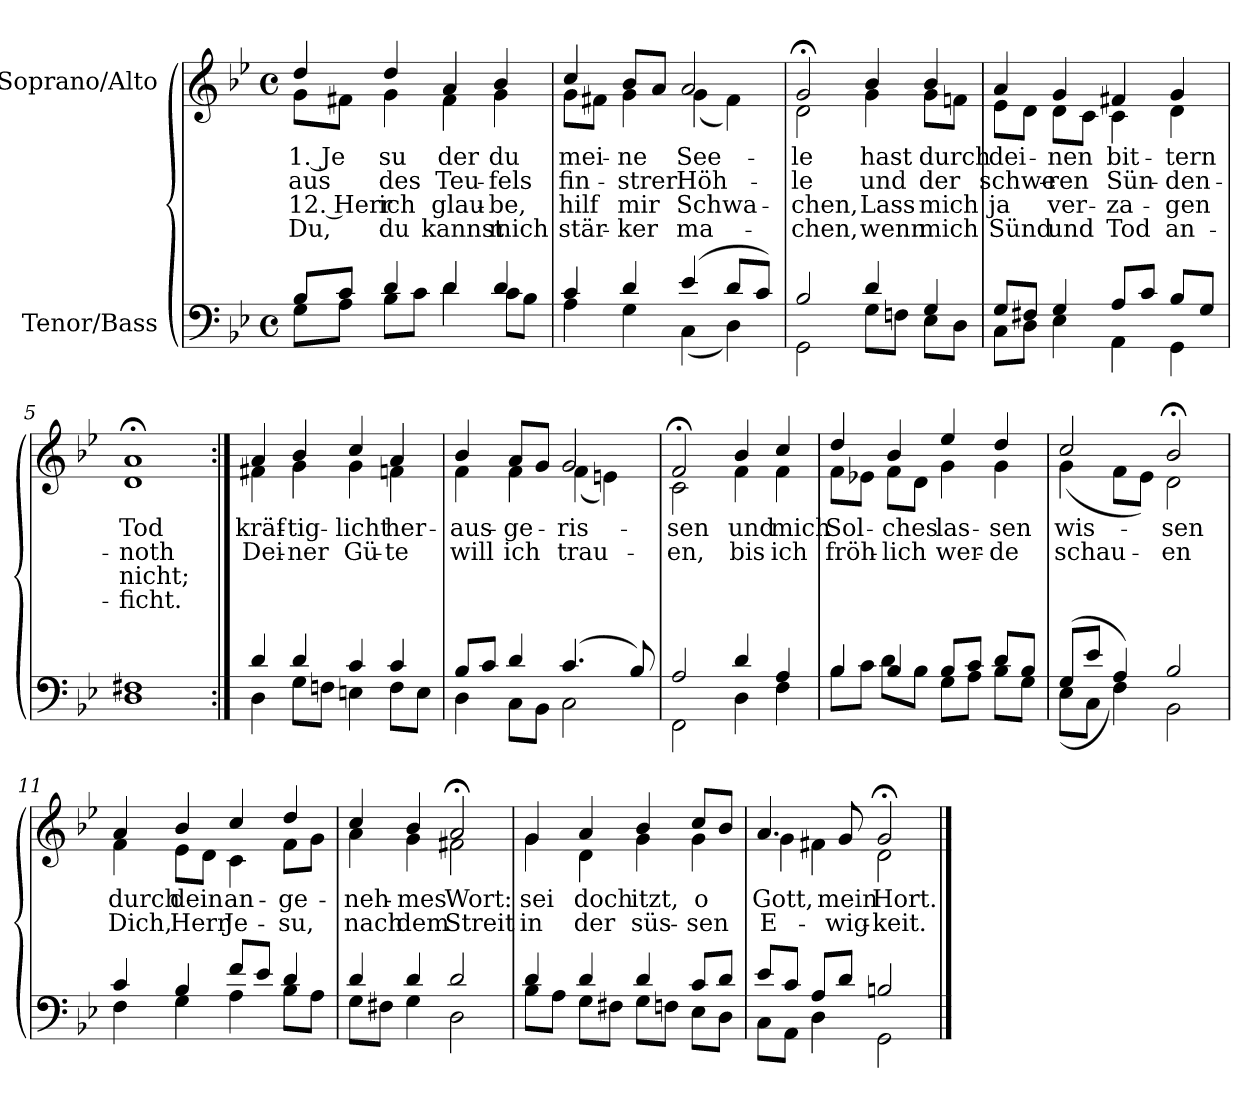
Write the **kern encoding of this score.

**kern	**kern	**text	**text	**text	**text
*part2	*part1	*part1	*part1	*part1	*part1
*staff2	*staff1	*staff1	*staff1	*staff1	*staff1
*I"Tenor/Bass	*I"Soprano/Alto	*	*	*	*
*clefF4	*clefG2	*	*	*	*
*k[b-e-]	*k[b-e-]	*	*	*	*
*M4/4	*M4/4	*	*	*	*
*met(c)	*met(c)	*	*	*	*
=1	=1	=1	=1	=1	=1
*^	*	*	*	*	*
!	!	!	!LO:LY:b	!LO:LY:b	!LO:LY:b	!LO:LY:b
*	*	*^	*	*	*	*
8B-/L	8G\L	4dd/	8g\L	1. Je	aus	12. Herr	Du,
8c/J	8A\J	.	8f#X\J	.	.	.	.
!	!	!	!	!LO:LY:b	!LO:LY:b	!LO:LY:b	!LO:LY:b
4d/	8B-\L	4dd/	4g\	su	des	ich	du
.	8c\J	.	.	.	.	.	.
!	!	!	!	!LO:LY:b	!LO:LY:b	!LO:LY:b	!LO:LY:b
4d/	4d\	4a/	4f#\	der	Teu-	glau-	kannst
!	!	!	!	!LO:LY:b	!LO:LY:b	!LO:LY:b	!LO:LY:b
4d/	8c\L	4b-/	4g\	du	-fels	-be,	mich
.	8B-\J	.	.	.	.	.	.
=2	=2	=2	=2	=2	=2	=2	=2
!	!	!	!	!LO:LY:b	!LO:LY:b	!LO:LY:b	!LO:LY:b
4c/	4A\	4cc/	8g\L	mei-	fin-	hilf	stär-
.	.	.	8f#X\J	.	.	.	.
!	!	!	!	!LO:LY:b	!LO:LY:b	!LO:LY:b	!LO:LY:b
4d/	4G\	8b-/L	4g\	-ne	-strer	mir	-ker
.	.	8a/J	.	.	.	.	.
!	!	!	!	!LO:LY:b	!LO:LY:b	!LO:LY:b	!LO:LY:b
(4e-/	(4C\	2a/	(4g\	See-	Höh-	Schwa-	ma-
8d/L	4D\)	.	4f#\)	.	.	.	.
8c/J)	.	.	.	.	.	.	.
=3	=3	=3	=3	=3	=3	=3	=3
!	!	!	!	!LO:LY:b	!LO:LY:b	!LO:LY:b	!LO:LY:b
2B-/	2GG\	2g;</	2d\	-le	-le	-chen,	-chen,
!	!	!	!	!LO:LY:b	!LO:LY:b	!LO:LY:b	!LO:LY:b
4d/	8G\L	4b-/	4g\	hast	und	Lass	wenn
.	8Fn\J	.	.	.	.	.	.
!	!	!	!	!LO:LY:b	!LO:LY:b	!LO:LY:b	!LO:LY:b
4G/	8E-\L	4b-/	8g\L	durch	der	mich	mich
.	8D\J	.	8fn\J	.	.	.	.
=4	=4	=4	=4	=4	=4	=4	=4
!	!	!	!	!LO:LY:b	!LO:LY:b	!LO:LY:b	!LO:LY:b
8G/L	8C\L	4a/	8e-\L	dei-	schwe-	ja	Sünd
8F#X/J	8D\J	.	8d\J	.	.	.	.
!	!	!	!	!LO:LY:b	!LO:LY:b	!LO:LY:b	!LO:LY:b
4G/	4E-\	4g/	8d\L	-nen	-ren	ver-	und
.	.	.	8c\J	.	.	.	.
!	!	!	!	!LO:LY:b	!LO:LY:b	!LO:LY:b	!LO:LY:b
8A/L	4AA\	4f#X/	4c\	bit-	Sün-	-za-	Tod
8c/J	.	.	.	.	.	.	.
!	!	!	!	!LO:LY:b	!LO:LY:b	!LO:LY:b	!LO:LY:b
8B-/L	4GG\	4g/	4d\	-tern	-den-	-gen	an-
8G/J	.	.	.	.	.	.	.
=5	=5	=5	=5	=5	=5	=5	=5
!	!	!	!	!LO:LY:b	!LO:LY:b	!LO:LY:b	!LO:LY:b
1F#X	1D	1a;<	1d	Tod	-noth	nicht;	-ficht.
!!LO:LB:g=z	!!
=6:|!	=6:|!	=6:|!	=6:|!	=6:|!	=6:|!	=6:|!	=6:|!
!	!	!	!	!LO:LY:b	!LO:LY:b	!	!
4d/	4D\	4a/	4f#X\	kräf-	Dei-	.	.
!	!	!	!	!LO:LY:b	!LO:LY:b	!	!
4d/	8G\L	4b-/	4g\	-tig-	-ner	.	.
.	8Fn\J	.	.	.	.	.	.
!	!	!	!	!LO:LY:b	!LO:LY:b	!	!
4c/	4En\	4cc/	4g\	-licht	Gü-	.	.
!	!	!	!	!LO:LY:b	!LO:LY:b	!	!
4c/	8F\L	4a/	4fn\	her-	-te	.	.
.	8E\J	.	.	.	.	.	.
=7	=7	=7	=7	=7	=7	=7	=7
!	!	!	!	!LO:LY:b	!LO:LY:b	!	!
8B-/L	4D\	4b-/	4f\	-aus-	will	.	.
8c/J	.	.	.	.	.	.	.
!	!	!	!	!LO:LY:b	!LO:LY:b	!	!
4d/	8C\L	8a/L	4f\	-ge-	ich	.	.
.	8BB-\J	8g/J	.	.	.	.	.
!	!	!	!	!LO:LY:b	!LO:LY:b	!	!
(4.c/	2C\	2g/	(4f\	-ris-	trau-	.	.
.	.	.	4en\)	.	.	.	.
8B-/)	.	.	.	.	.	.	.
=8	=8	=8	=8	=8	=8	=8	=8
!	!	!	!	!LO:LY:b	!LO:LY:b	!	!
2A/	2FF\	2f;</	2c\	-sen	-en,	.	.
!	!	!	!	!LO:LY:b	!LO:LY:b	!	!
4d/	4D\	4b-/	4f\	und	bis	.	.
!	!	!	!	!LO:LY:b	!LO:LY:b	!	!
4A/	4F\	4cc/	4f\	mich	ich	.	.
=9	=9	=9	=9	=9	=9	=9	=9
!	!	!	!	!LO:LY:b	!LO:LY:b	!	!
4B-/	8B-\L	4dd/	8f\L	Sol-	fröh-	.	.
.	8c\J	.	8e-X\J	.	.	.	.
!	!	!	!	!LO:LY:b	!LO:LY:b	!	!
4B-/	8d\L	4b-/	8f\L	-ches	-lich	.	.
.	8B-\J	.	8d\J	.	.	.	.
!	!	!	!	!LO:LY:b	!LO:LY:b	!	!
8B-/L	8G\L	4ee-/	4g\	las-	wer-	.	.
8c/J	8A\J	.	.	.	.	.	.
!	!	!	!	!LO:LY:b	!LO:LY:b	!	!
8d/L	8B-\L	4dd/	4g\	-sen	-de	.	.
8B-/J	8G\J	.	.	.	.	.	.
!!LO:LB:g=z	!!
=10	=10	=10	=10	=10	=10	=10	=10
!	!	!	!	!LO:LY:b	!LO:LY:b	!	!
(8G/L	(8E-\L	2cc/	(4g\	wis-	schau-	.	.
8e-/J	8C\J	.	.	.	.	.	.
4A/)	4F\)	.	8f\L	.	.	.	.
.	.	.	8e-\J)	.	.	.	.
!	!	!	!	!LO:LY:b	!LO:LY:b	!	!
2B-/	2BB-\	2b-;</	2d\	-sen	-en	.	.
=11	=11	=11	=11	=11	=11	=11	=11
!	!	!	!	!LO:LY:b	!LO:LY:b	!	!
4c/	4F\	4a/	4f\	durch	Dich,	.	.
!	!	!	!	!LO:LY:b	!LO:LY:b	!	!
4B-/	4G\	4b-/	8e-\L	dein	Herr	.	.
.	.	.	8d\J	.	.	.	.
!	!	!	!	!LO:LY:b	!LO:LY:b	!	!
8f/L	4A\	4cc/	4c\	an-	Je-	.	.
8e-/J	.	.	.	.	.	.	.
!	!	!	!	!LO:LY:b	!LO:LY:b	!	!
4d/	8B-\L	4dd/	8f\L	-ge-	-su,	.	.
.	8A\J	.	8g\J	.	.	.	.
=12	=12	=12	=12	=12	=12	=12	=12
!	!	!	!	!LO:LY:b	!LO:LY:b	!	!
4d/	8G\L	4cc/	4a\	-neh-	nach	.	.
.	8F#X\J	.	.	.	.	.	.
!	!	!	!	!LO:LY:b	!LO:LY:b	!	!
4d/	4G\	4b-/	4g\	-mes	dem	.	.
!	!	!	!	!LO:LY:b	!LO:LY:b	!	!
2d/	2D\	2a;</	2f#X\	Wort:	Streit	.	.
=13	=13	=13	=13	=13	=13	=13	=13
!	!	!	!	!LO:LY:b	!LO:LY:b	!	!
4d/	8B-\L	4g/	4g\	sei	in	.	.
.	8A\J	.	.	.	.	.	.
!	!	!	!	!LO:LY:b	!LO:LY:b	!	!
4d/	8G\L	4a/	4d\	doch	der	.	.
.	8F#X\J	.	.	.	.	.	.
!	!	!	!	!LO:LY:b	!LO:LY:b	!	!
4d/	8G\L	4b-/	4g\	itzt,	süs-	.	.
.	8Fn\J	.	.	.	.	.	.
!	!	!	!	!LO:LY:b	!LO:LY:b	!	!
8c/L	8E-\L	8cc/L	4g\	o	-sen	.	.
8d/J	8D\J	8b-/J	.	.	.	.	.
=14	=14	=14	=14	=14	=14	=14	=14
!	!	!	!	!LO:LY:b	!LO:LY:b	!	!
8e-/L	8C\L	4.a/	4g\	Gott,	E-	.	.
8c/J	8AA\J	.	.	.	.	.	.
8A/L	4D\	.	4f#X\	.	.	.	.
!	!	!	!	!LO:LY:b	!LO:LY:b	!	!
8d/J	.	8g/	.	mein	-wig-	.	.
!	!	!	!	!LO:LY:b	!LO:LY:b	!	!
2Bn/	2GG\	2g;</	2d\	Hort.	-keit.	.	.
*v	*v	*	*	*	*	*	*
*	*v	*v	*	*	*	*
==	==	==	==	==	==
*-	*-	*-	*-	*-	*-
